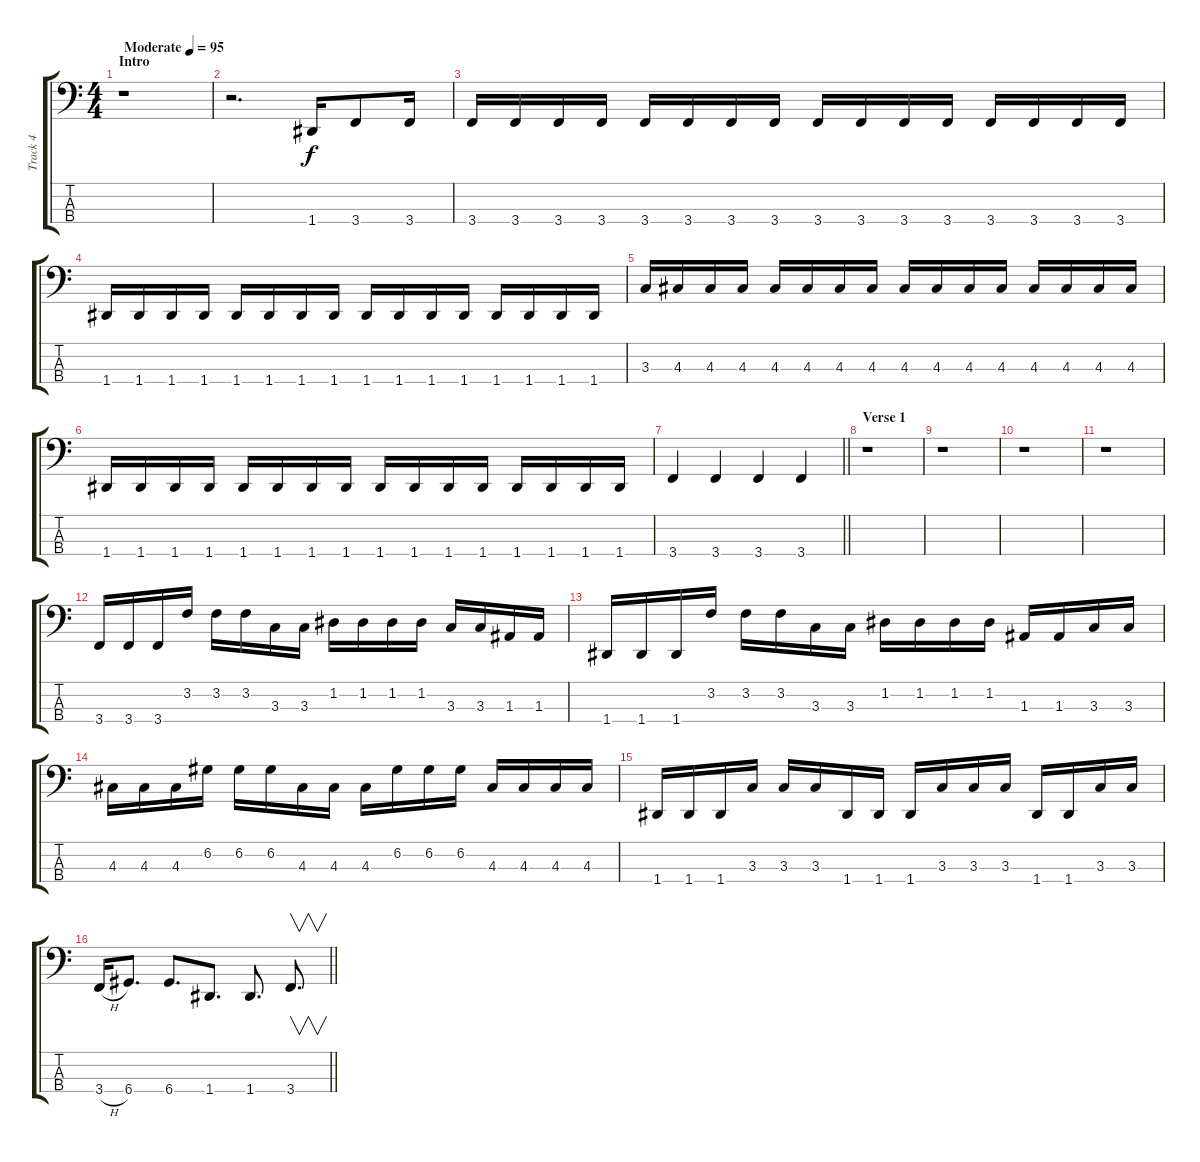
\track ("Track 4" "Track 4") {instrument electricbassfinger}
\staff {score tabs}
\tuning (G2 D2 A1 D1) {hide}
\ts (4 4)
\section ("" "Intro")
\tempo (95 "Moderate")
\clef f4
\ks c
r.1{dy f instrument electricbassfinger} |
r.2{d} 1.4.16 3.4.8 3.4.16 |
3.4.16 3.4.16 3.4.16 3.4.16 3.4.16 3.4.16 3.4.16 3.4.16 3.4.16 3.4.16 3.4.16 3.4.16 3.4.16 3.4.16 3.4.16 3.4.16 |
1.4.16 1.4.16 1.4.16 1.4.16 1.4.16 1.4.16 1.4.16 1.4.16 1.4.16 1.4.16 1.4.16 1.4.16 1.4.16 1.4.16 1.4.16 1.4.16 |
3.3.16 4.3.16 4.3.16 4.3.16 4.3.16 4.3.16 4.3.16 4.3.16 4.3.16 4.3.16 4.3.16 4.3.16 4.3.16 4.3.16 4.3.16 4.3.16 |
1.4.16 1.4.16 1.4.16 1.4.16 1.4.16 1.4.16 1.4.16 1.4.16 1.4.16 1.4.16 1.4.16 1.4.16 1.4.16 1.4.16 1.4.16 1.4.16 |
\barLineRight lightlight
3.4.4 3.4.4 3.4.4 3.4.4 |
\section ("" "Verse 1")
r.1 |
r.1 |
r.1 |
r.1 |
3.4.16 3.4.16 3.4.16 3.2.16 3.2.16 3.2.16 3.3.16 3.3.16 1.2.16 1.2.16 1.2.16 1.2.16 3.3.16 3.3.16 1.3.16 1.3.16 |
1.4.16 1.4.16 1.4.16 3.2.16 3.2.16 3.2.16 3.3.16 3.3.16 1.2.16 1.2.16 1.2.16 1.2.16 1.3.16 1.3.16 3.3.16 3.3.16 |
4.3.16 4.3.16 4.3.16 6.2.16 6.2.16 6.2.16 4.3.16 4.3.16 4.3.16 6.2.16 6.2.16 6.2.16 4.3.16 4.3.16 4.3.16 4.3.16 |
1.4.16 1.4.16 1.4.16 3.3.16 3.3.16 3.3.16 1.4.16 1.4.16 1.4.16 3.3.16 3.3.16 3.3.16 1.4.16 1.4.16 3.3.16 3.3.16 |
\barLineRight lightlight
3.4{h}.16 6.4.8{d} 6.4.8{d} 1.4.8{d} 1.4.8{d} 3.4.8{v d}
